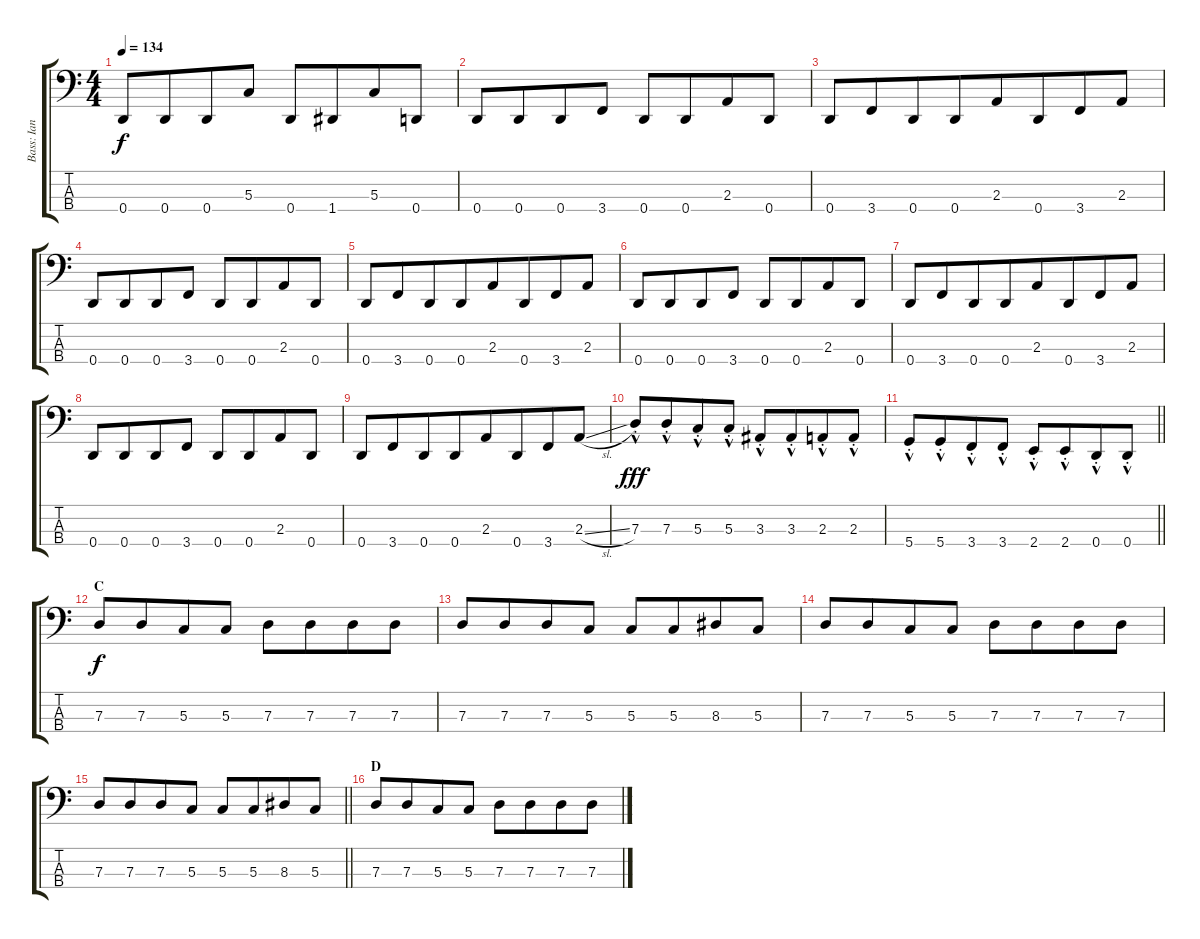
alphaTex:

\track ("Bass: Ian" "Bass: Ian") {instrument electricbassfinger}
\staff {score tabs}
\tuning (F2 C2 G1 D1) {hide}
\ts (4 4)
\tempo 134
\clef f4
\ks c
0.4.8{dy f} 0.4.8{beam merge} 0.4.8 5.3.8{beam split} 0.4.8 1.4.8{beam merge} 5.3.8 0.4.8 |
0.4.8 0.4.8{beam merge} 0.4.8 3.4.8{beam split} 0.4.8 0.4.8{beam merge} 2.3.8 0.4.8 |
0.4.8 3.4.8{beam merge} 0.4.8 0.4.8{beam merge} 2.3.8 0.4.8{beam merge} 3.4.8 2.3.8 |
0.4.8 0.4.8{beam merge} 0.4.8 3.4.8{beam split} 0.4.8 0.4.8{beam merge} 2.3.8 0.4.8 |
0.4.8 3.4.8{beam merge} 0.4.8 0.4.8{beam merge} 2.3.8 0.4.8{beam merge} 3.4.8 2.3.8 |
0.4.8 0.4.8{beam merge} 0.4.8 3.4.8{beam split} 0.4.8 0.4.8{beam merge} 2.3.8 0.4.8 |
0.4.8 3.4.8{beam merge} 0.4.8 0.4.8{beam merge} 2.3.8 0.4.8{beam merge} 3.4.8 2.3.8 |
0.4.8 0.4.8{beam merge} 0.4.8 3.4.8{beam split} 0.4.8 0.4.8{beam merge} 2.3.8 0.4.8 |
0.4.8 3.4.8{beam merge} 0.4.8 0.4.8{beam merge} 2.3.8 0.4.8{beam merge} 3.4.8 2.3{sl}.8 |
7.3{hac st}.8{dy fff} 7.3{hac st}.8{beam merge} 5.3{hac st}.8 5.3{hac st}.8 3.3{hac st}.8 3.3{hac st}.8{beam merge} 2.3{hac st}.8 2.3{hac st}.8 |
\barLineRight lightlight
5.4{hac st}.8 5.4{hac st}.8{beam merge} 3.4{hac st}.8 3.4{hac st}.8 2.4{hac st}.8 2.4{hac st}.8{beam merge} 0.4{hac st}.8 0.4{hac st}.8 |
\section ("" "C")
7.3.8{dy f} 7.3.8{beam merge} 5.3.8 5.3.8 7.3.8 7.3.8{beam merge} 7.3.8 7.3.8 |
7.3.8 7.3.8{beam merge} 7.3.8 5.3.8 5.3.8 5.3.8{beam merge} 8.3.8 5.3.8 |
7.3.8 7.3.8{beam merge} 5.3.8 5.3.8 7.3.8 7.3.8{beam merge} 7.3.8 7.3.8 |
\barLineRight lightlight
7.3.8 7.3.8{beam merge} 7.3.8 5.3.8 5.3.8 5.3.8{beam merge} 8.3.8 5.3.8 |
\section ("" "D")
7.3.8 7.3.8{beam merge} 5.3.8 5.3.8 7.3.8 7.3.8{beam merge} 7.3.8 7.3.8
